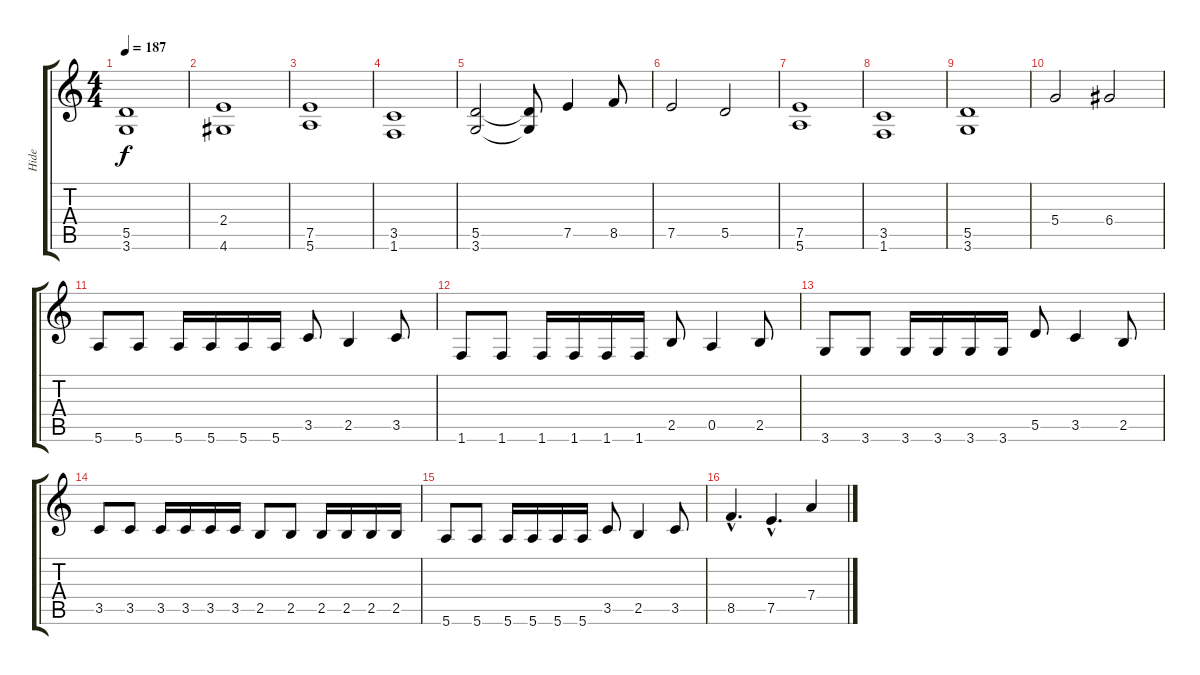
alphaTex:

\track ("Hide" "Hide") {instrument overdrivenguitar}
\staff {score tabs}
\tuning (E4 B3 G3 D3 A2 E2) {hide}
\ts (4 4)
\tempo 187
\clef g2
\ks c
(5.5 3.6).1{dy f} |
(2.4 4.6).1 |
(7.5 5.6).1 |
(3.5 1.6).1 |
(5.5 3.6).2 (5.5{t} 3.6{t}).8 7.5.4 8.5.8 |
7.5.2 5.5.2 |
(7.5 5.6).1 |
(3.5 1.6).1 |
(5.5 3.6).1 |
5.4.2 6.4.2 |
5.6.8 5.6.8 5.6.16 5.6.16 5.6.16 5.6.16 3.5.8 2.5.4 3.5.8 |
1.6.8 1.6.8 1.6.16 1.6.16 1.6.16 1.6.16 2.5.8 0.5.4 2.5.8 |
3.6.8 3.6.8 3.6.16 3.6.16 3.6.16 3.6.16 5.5.8 3.5.4 2.5.8 |
3.5.8 3.5.8 3.5.16 3.5.16 3.5.16 3.5.16 2.5.8 2.5.8 2.5.16 2.5.16 2.5.16 2.5.16 |
5.6.8 5.6.8 5.6.16 5.6.16 5.6.16 5.6.16 3.5.8 2.5.4 3.5.8 |
8.5{hac}.4{d} 7.5{hac}.4{d} 7.4.4
